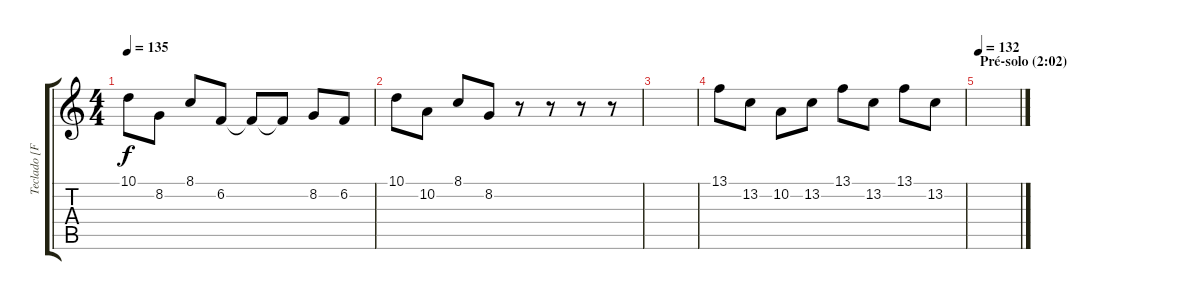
\track ("Teclado [Fábio Ribeiro]" "Teclado [F") {instrument choiraahs}
\staff {score tabs}
\tuning (E4 B3 G3 D3 A2 E2) {hide}
\ts (4 4)
\tempo 135
\clef g2
\ks c
10.1.8{dy f} 8.2.8 8.1.8 6.2.8 6.2{t}.8 6.2{t}.8 8.2.8 6.2.8 |
10.1.8 10.2.8 8.1.8 8.2.8 r.8 r.8 r.8 r.8 |
|
13.1.8{balance 8} 13.2.8 10.2.8 13.2.8 13.1.8 13.2.8 13.1.8 13.2.8 |
\section ("" "Pré-solo (2:02)")
\tempo 132
